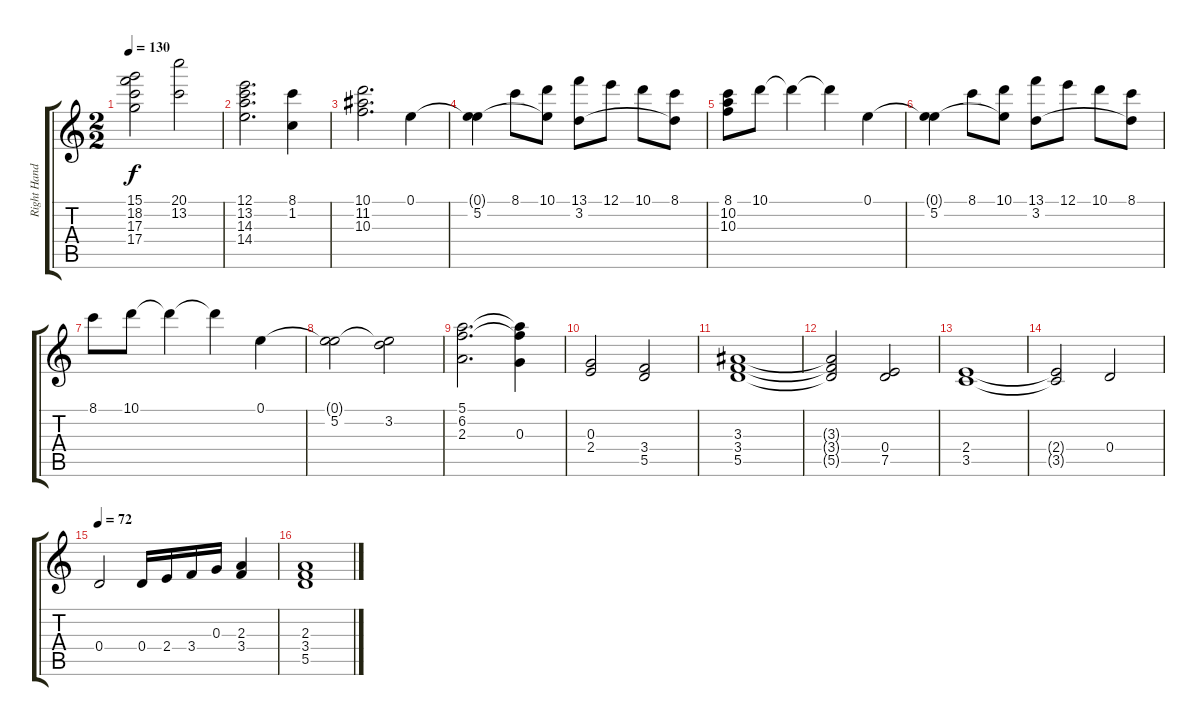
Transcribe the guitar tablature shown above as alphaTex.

\track ("Right Hand" "Right Hand") {instrument acousticguitarsteel}
\staff {score tabs}
\tuning (E4 B3 G3 D3 A2 E2) {hide}
\ts (2 2)
\tempo 130
\clef g2
\ks c
(15.1 18.2 17.3 17.4).2{dy f} (20.1 13.2).2 |
(12.1 13.2 14.3 14.4).2{d} (8.1 1.2).4 |
(10.1 11.2 10.3).2{d} 0.1.4 |
(0.1{t} 5.2).4 8.1.8 (10.1 5.2{t}).8 (13.1 3.2).8 12.1.8 10.1.8 (8.1 3.2{t}).8 |
(8.1 10.2 10.3).8 10.1.8 10.1{t}.4 10.1{t}.4 0.1.4 |
(0.1{t} 5.2).4 8.1.8 (10.1 5.2{t}).8 (13.1 3.2).8 12.1.8 10.1.8 (8.1 3.2{t}).8 |
8.1.8 10.1.8 10.1{t}.4 10.1{t}.4 0.1.4 |
(0.1{t} 5.2).2 (0.1{t} 3.2).2 |
(5.1 6.2 2.3).2{d} (5.1{t} 6.2{t} 0.3).4 |
(0.3 2.4).2 (3.4 5.5).2 |
(3.3 3.4 5.5).1 |
(3.3{t} 3.4{t} 5.5{t}).2 (0.4 7.5).2 |
(2.4 3.5).1 |
(2.4{t} 3.5{t}).2 0.4.2 |
\tempo 72
0.4.2 0.4.16 2.4.16 3.4.16 0.3.16 (2.3 3.4).4 |
(2.3 3.4 5.5).1
